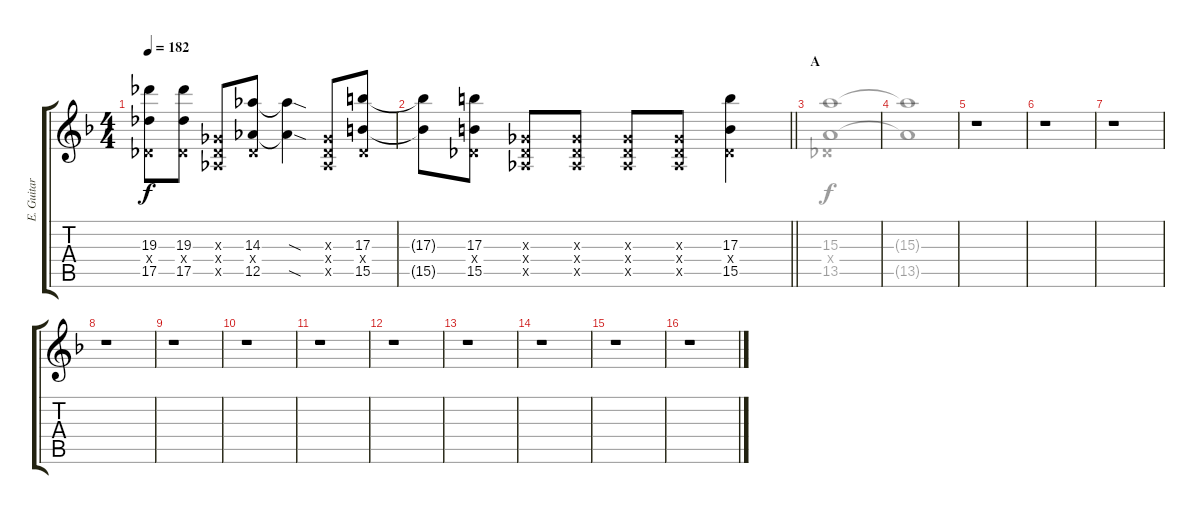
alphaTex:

\track ("E. Guitar II" "E. Guitar ") {instrument distortionguitar}
\staff {score tabs}
\tuning (Eb4 Bb3 Gb3 Db3 Ab2 Eb2) {hide}
\voice
\ts (4 4)
\tempo 182
\clef g2
\ks f
(19.3 0.4{x} 17.5).8{dy f} (19.3 0.4{x} 17.5).8 (0.3{x} 0.4{x} 0.5{x}).8 (14.3 0.4{x} 12.5).8 (14.3{sod t} 12.5{sod t}).4 (0.3{x} 0.4{x} 0.5{x}).8 (17.3 0.4{x} 15.5).8 |
\barLineRight lightlight
(17.3{t} 15.5{t}).8 (17.3 0.4{x} 15.5).8 (0.3{x} 0.4{x} 0.5{x}).8 (0.3{x} 0.4{x} 0.5{x}).8 (0.3{x} 0.4{x} 0.5{x}).8 (0.3{x} 0.4{x} 0.5{x}).8 (17.3 0.4{x} 15.5).4 |
\section ("" "A")
|
|
r.1 |
r.1 |
r.1 |
r.1 |
r.1 |
r.1 |
r.1 |
r.1 |
r.1 |
r.1 |
r.1 |
r.1
\voice
\clef g2
\ottava regular
\simile none
\ks f
|
\barLineRight lightlight
|
(15.3 0.4{x} 13.5).1 |
(15.3{t} 13.5{t}).1 |
|
|
|
|
|
|
|
|
|
|
|
